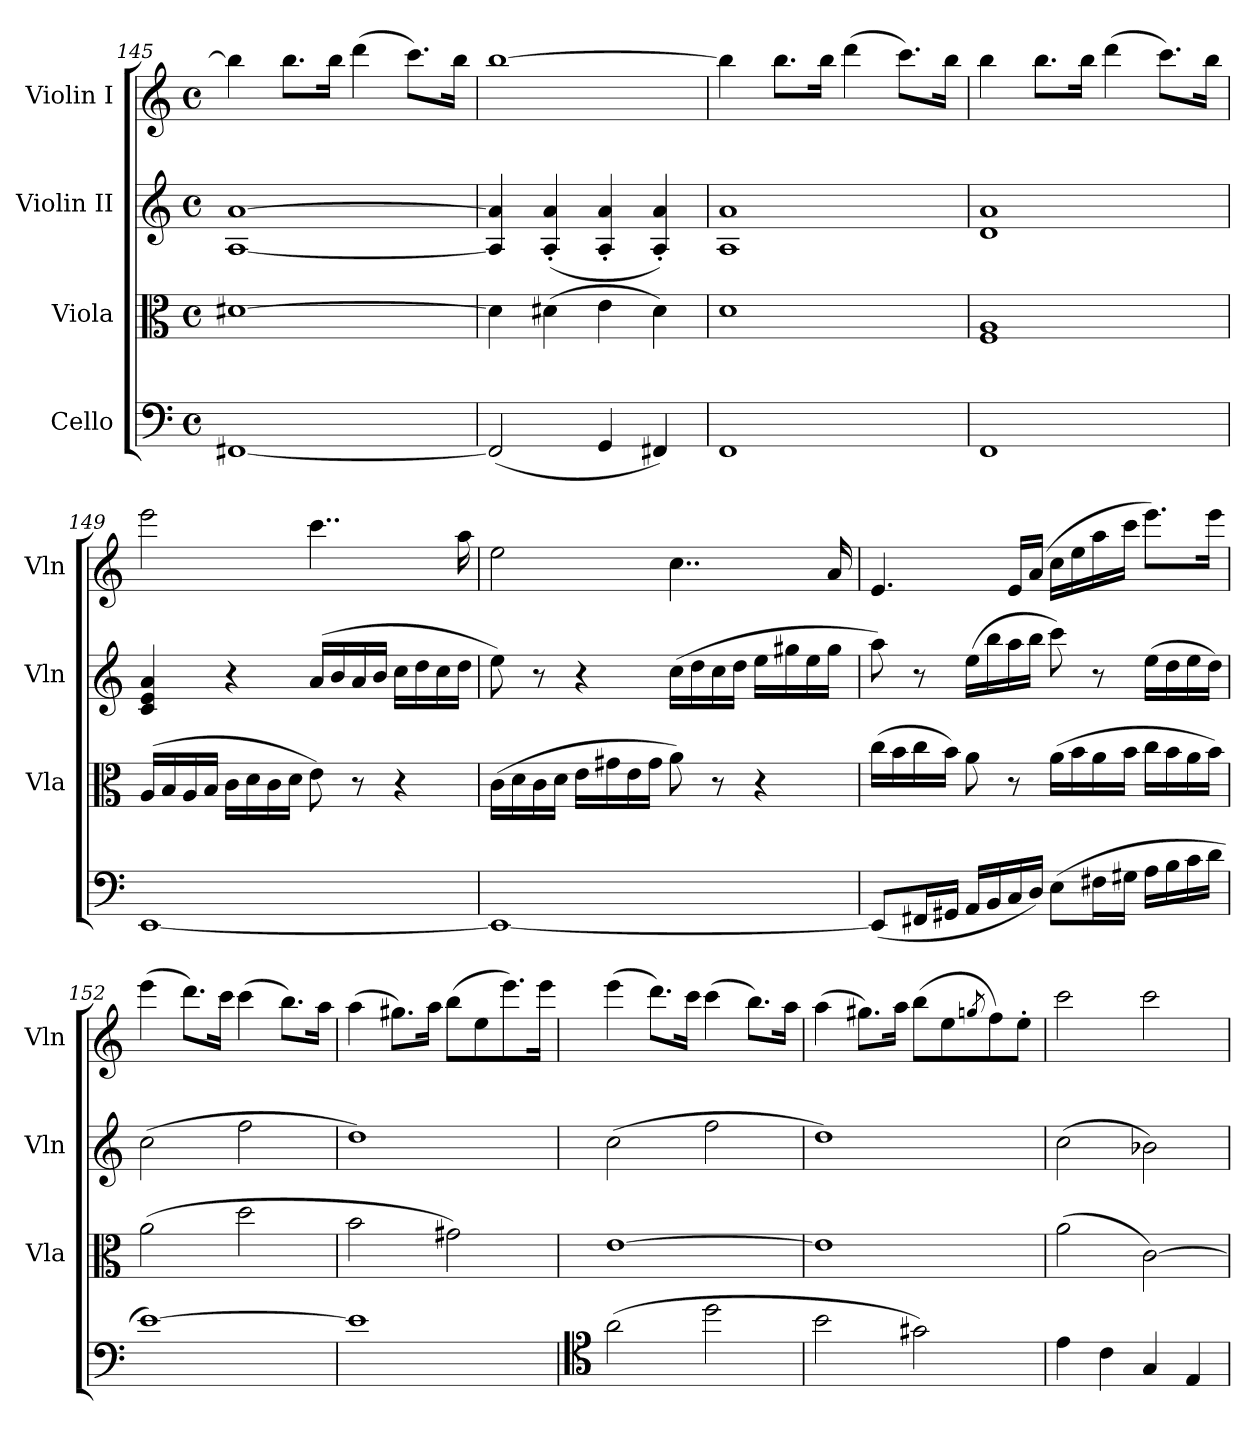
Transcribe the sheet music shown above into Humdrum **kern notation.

**kern	**kern	**kern	**kern
*part4	*part3	*part2	*part1
*staff4	*staff3	*staff2	*staff1
*I"Cello	*I"Viola	*I"Violin II	*I"Violin I
*	*I'Vla	*I'Vln	*I'Vln
*clefF4	*clefC3	*clefG2	*clefG2
*k[]	*k[]	*k[]	*k[]
*M4/4	*M4/4	*M4/4	*M4/4
*met(c)	*met(c)	*met(c)	*met(c)
=145	=145	=145	=145
[1FF#X	[1d#X	[1A [1a	4bb\]
.	.	.	8.bb\L
.	.	.	16bb\Jk
.	.	.	(>4ddd\
.	.	.	8.ccc\L)
.	.	.	16bb\Jk
=146	=146	=146	=146
(<2FF#/]	4d#\]	4A/] 4a/]	[1bb
.	(>4d#X\	(<4A/' 4a/'	.
4GG/	4e\	4A/' 4a/'	.
4FF#X/)	4d#\)	4A/' 4a/')	.
=147	=147	=147	=147
1FF	1d	1A 1a	4bb\]
.	.	.	8.bb\L
.	.	.	16bb\Jk
.	.	.	(>4ddd\
.	.	.	8.ccc\L)
.	.	.	16bb\Jk
=148	=148	=148	=148
1FF	1F 1A	1d 1a	4bb\
.	.	.	8.bb\L
.	.	.	16bb\Jk
.	.	.	(>4ddd\
.	.	.	8.ccc\L)
.	.	.	16bb\Jk
=149	=149	=149	=149
[1EE	(>16A/LL	4c/ 4e/ 4a/	2eee\
.	16B/	.	.
.	16A/	.	.
.	16B/JJ	.	.
.	16c\LL	4r	.
.	16d\	.	.
.	16c\	.	.
.	16d\JJ	.	.
.	8e\)	(>16a/LL	4..ccc\
.	.	16b/	.
.	8r	16a/	.
.	.	16b/JJ	.
.	4r	16cc\LL	.
.	.	16dd\	.
.	.	16cc\	.
.	.	16dd\JJ	16aa\
!!LO:LB:g=z
=150	=150	=150	=150
1EE_	(>16c\LL	8ee\)	2ee\
.	16d\	.	.
.	16c\	8r	.
.	16d\JJ	.	.
.	16e\LL	4r	.
.	16g#X\	.	.
.	16e\	.	.
.	16g#\JJ	.	.
.	8a\)	(>16cc\LL	4..cc\
.	.	16dd\	.
.	8r	16cc\	.
.	.	16dd\JJ	.
.	4r	16ee\LL	.
.	.	16gg#X\	.
.	.	16ee\	.
.	.	16gg#\JJ	16a/
=151	=151	=151	=151
(<8EE/L]	(>16cc\LL	8aa\)	4.e/
.	16b\	.	.
16FF#X/L	16cc\	8r	.
16GG#X/JJ	16b\JJ)	.	.
16AA/LL	8a\	(>16ee\LL	.
16BB/	.	16bb\	.
16C/	8r	16aa\	16e/LL
16D/JJ)	.	16bb\JJ	(>16a/JJ
(>8E\L	(>16a\LL	8ccc\)	16cc\LL
.	16b\	.	16ee\
16F#X\L	16a\	8r	16aa\
16G#X\JJ	16b\JJ	.	16ccc\JJ
16A\LL	16cc\LL	(>16ee\LL	8.eee\L)
16B\	16b\	16dd\	.
16c\	16a\	16ee\	.
16d\JJ	16b\JJ)	16dd\JJ)	16eee\Jk
=152	=152	=152	=152
[1e)	(>2a\	(>2cc\	(>4eee\
.	.	.	8.ddd\L)
.	.	.	16ccc\Jk
.	2dd\	2ff\	(>4ccc\
.	.	.	8.bb\L)
.	.	.	16aa\Jk
=153	=153	=153	=153
1e]	2b\	1dd)	(>4aa\
.	.	.	8.gg#X\L)
.	.	.	16aa\Jk
.	2g#X\)	.	(>8bb\L
.	.	.	8ee\
.	.	.	8.eee\)
.	.	.	16eee\Jk
=154	=154	=154	=154
*clefC4	*	*	*
(>2a\	[1e	(>2cc\	(>4eee\
.	.	.	8.ddd\L)
.	.	.	16ccc\Jk
2dd\	.	2ff\	(>4ccc\
.	.	.	8.bb\L)
.	.	.	16aa\Jk
=155	=155	=155	=155
2b\	1e]	1dd)	(>4aa\
.	.	.	8.gg#X\L)
.	.	.	16aa\Jk
2g#X\)	.	.	(>8bb\L
.	.	.	8ee\
.	.	.	8qggn/
.	.	.	8ff\)
.	.	.	8ee'\J
=156	=156	=156	=156
4e\	(>2a\	(>2cc\	2ccc\
4c\	.	.	.
4G/	[2c\)	2b-X\)	2ccc\
4E/	.	.	.
=	=	=	=
*-	*-	*-	*-
